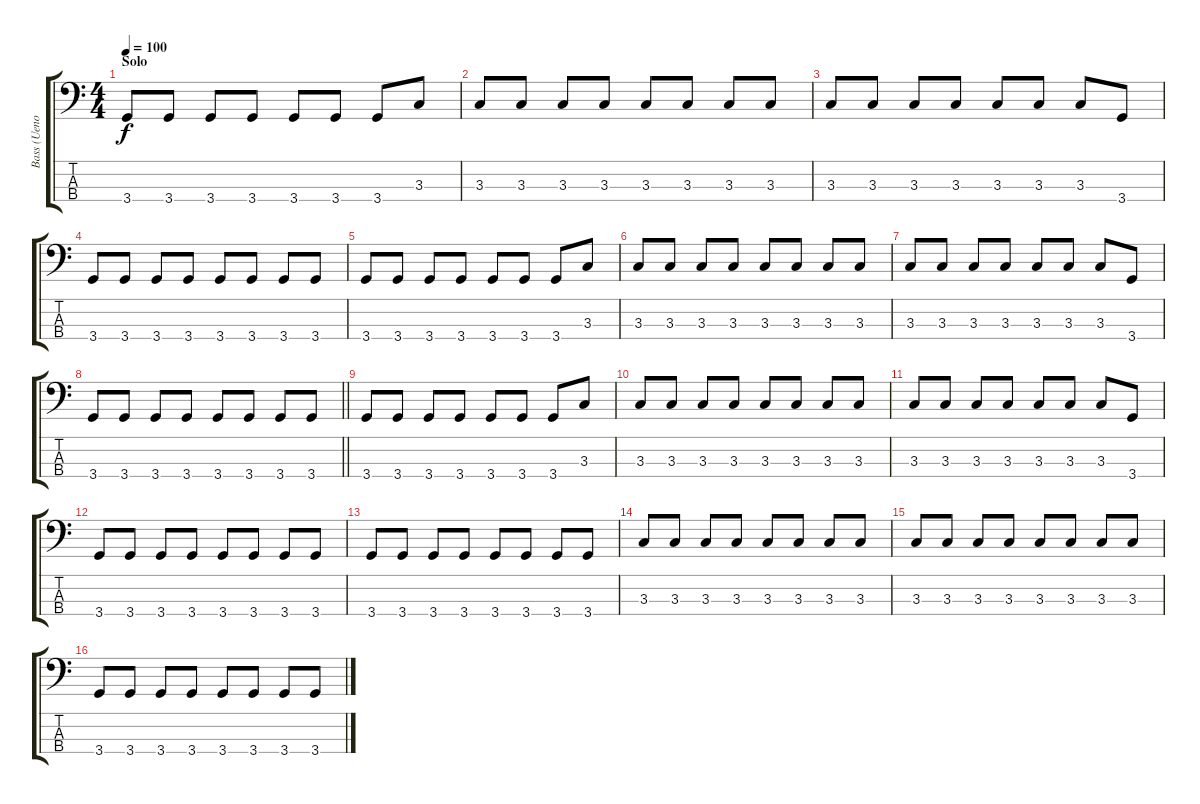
\track ("Bass (Ueno)" "Bass (Ueno") {instrument electricbassfinger}
\staff {score tabs}
\tuning (G2 D2 A1 E1) {hide}
\ts (4 4)
\section ("" "Solo")
\tempo 100
\clef f4
\ks c
3.4.8{dy f} 3.4.8 3.4.8 3.4.8 3.4.8 3.4.8 3.4.8 3.3.8 |
3.3.8 3.3.8 3.3.8 3.3.8 3.3.8 3.3.8 3.3.8 3.3.8 |
3.3.8 3.3.8 3.3.8 3.3.8 3.3.8 3.3.8 3.3.8 3.4.8 |
3.4.8 3.4.8 3.4.8 3.4.8 3.4.8 3.4.8 3.4.8 3.4.8 |
3.4.8 3.4.8 3.4.8 3.4.8 3.4.8 3.4.8 3.4.8 3.3.8 |
3.3.8 3.3.8 3.3.8 3.3.8 3.3.8 3.3.8 3.3.8 3.3.8 |
3.3.8 3.3.8 3.3.8 3.3.8 3.3.8 3.3.8 3.3.8 3.4.8 |
\barLineRight lightlight
3.4.8 3.4.8 3.4.8 3.4.8 3.4.8 3.4.8 3.4.8 3.4.8 |
3.4.8 3.4.8 3.4.8 3.4.8 3.4.8 3.4.8 3.4.8 3.3.8 |
3.3.8 3.3.8 3.3.8 3.3.8 3.3.8 3.3.8 3.3.8 3.3.8 |
3.3.8 3.3.8 3.3.8 3.3.8 3.3.8 3.3.8 3.3.8 3.4.8 |
3.4.8 3.4.8 3.4.8 3.4.8 3.4.8 3.4.8 3.4.8 3.4.8 |
3.4.8 3.4.8 3.4.8 3.4.8 3.4.8 3.4.8 3.4.8 3.4.8 |
3.3.8 3.3.8 3.3.8 3.3.8 3.3.8 3.3.8 3.3.8 3.3.8 |
3.3.8 3.3.8 3.3.8 3.3.8 3.3.8 3.3.8 3.3.8 3.3.8 |
3.4.8 3.4.8 3.4.8 3.4.8 3.4.8 3.4.8 3.4.8 3.4.8
